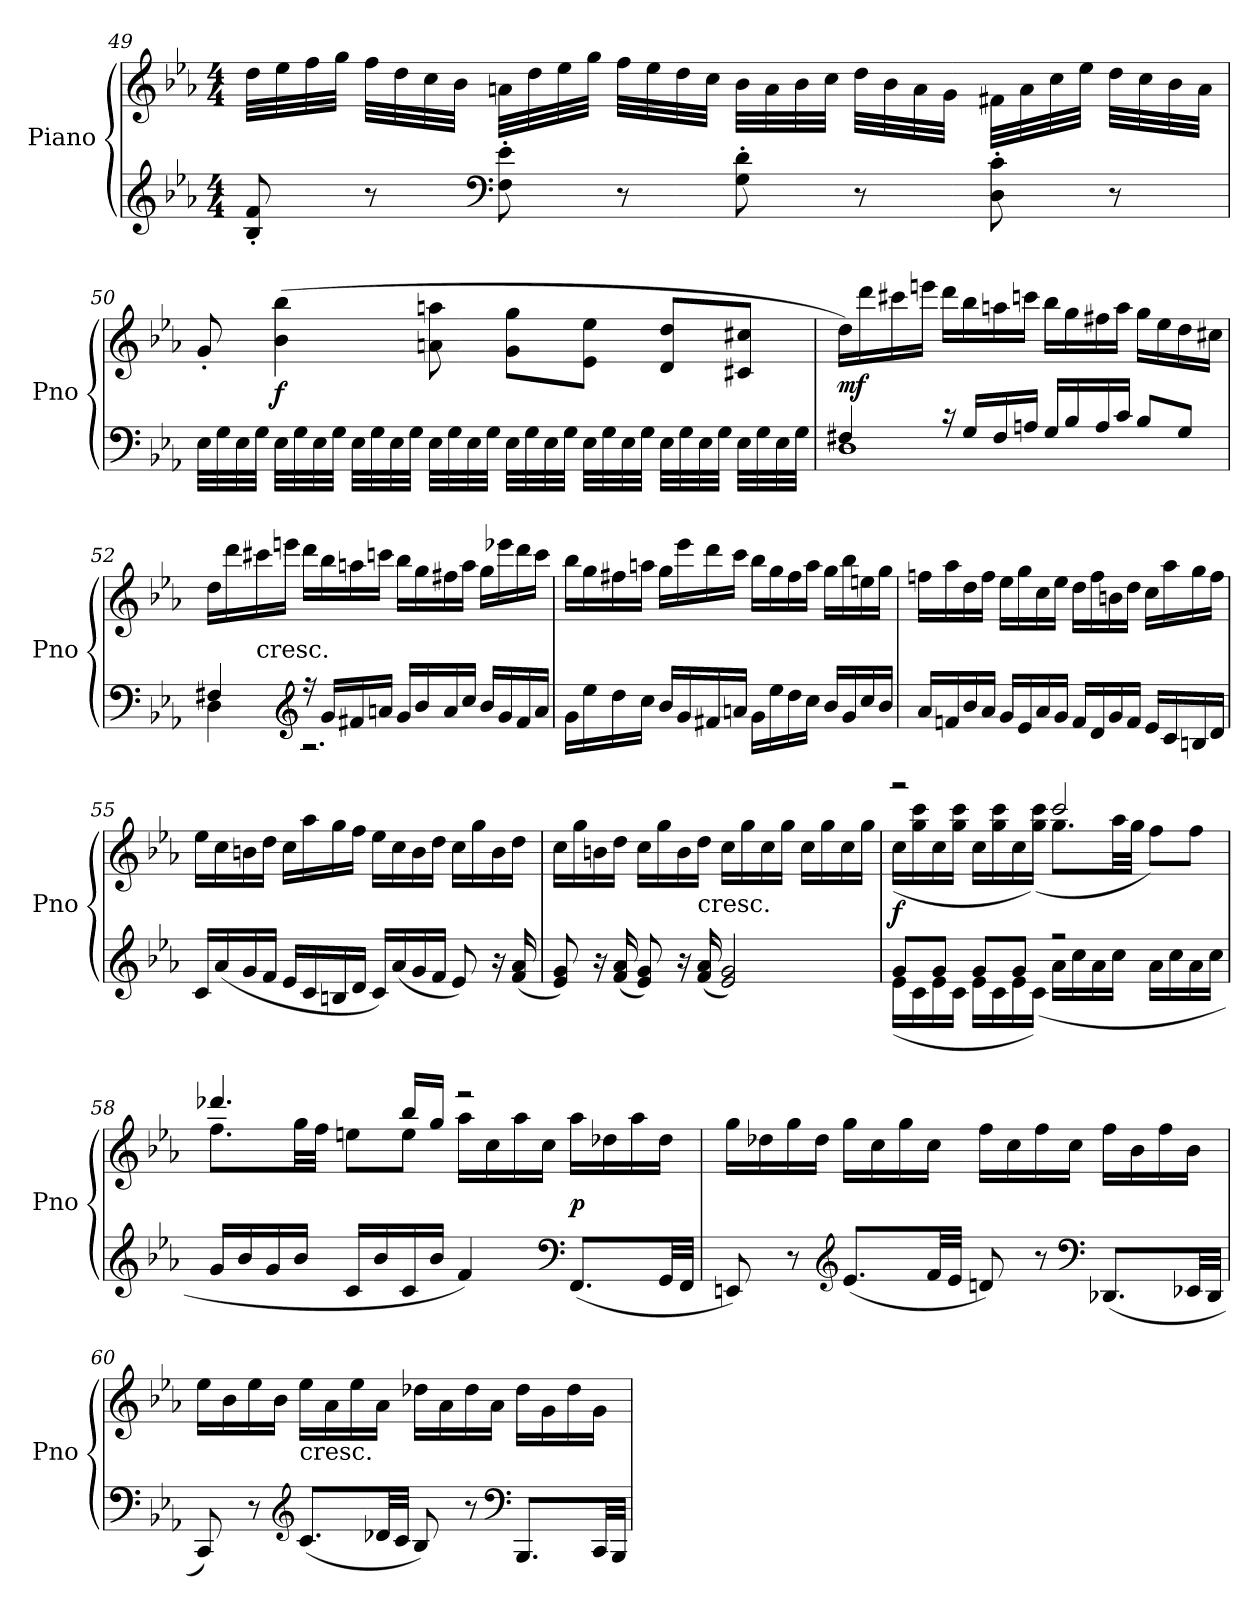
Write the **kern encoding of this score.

**kern	**kern	**dynam
*part1	*part1	*part1
*staff2	*staff1	*staff1/2
*I"Piano	*	*
*I'Pno	*	*
*clefG2	*clefG2	*
*k[b-e-a-]	*k[b-e-a-]	*
*E-:	*E-:	*
*M4/4	*M4/4	*
=49	=49	=49
8B-'/ 8f'/	32dd\LLL	.
.	32ee-\	.
.	32ff\	.
.	32gg\JJJ	.
8r	32ff\LLL	.
.	32dd\	.
.	32cc\	.
.	32b-\JJJ	.
*clefF4	*	*
8F'\ 8e-'\	32an\LLL	.
.	32dd\	.
.	32ee-\	.
.	32gg\JJJ	.
8r	32ff\LLL	.
.	32ee-\	.
.	32dd\	.
.	32cc\JJJ	.
8G'\ 8d'\	32b-\LLL	.
.	32a\	.
.	32b-\	.
.	32cc\JJJ	.
8r	32dd\LLL	.
.	32b-\	.
.	32a\	.
.	32g\JJJ	.
8D'\ 8c'\	32f#X\LLL	.
.	32a\	.
.	32cc\	.
.	32ee-\JJJ	.
8r	32dd\LLL	.
.	32cc\	.
.	32b-\	.
.	32a\JJJ	.
=50	=50	=50
32E-\LLL	8g'/	.
32G\	.	.
32E-\	.	.
32G\JJJ	.	.
32E-\LLL	(4b-\ 4bb-\	f
32G\	.	.
32E-\	.	.
32G\JJJ	.	.
32E-\LLL	.	.
32G\	.	.
32E-\	.	.
32G\JJJ	.	.
32E-\LLL	8an\ 8aan\	.
32G\	.	.
32E-\	.	.
32G\JJJ	.	.
32E-\LLL	8g\ 8gg\L	.
32G\	.	.
32E-\	.	.
32G\JJJ	.	.
32E-\LLL	8e-\ 8ee-\J	.
32G\	.	.
32E-\	.	.
32G\JJJ	.	.
32E-\LLL	8d/ 8dd/L	.
32G\	.	.
32E-\	.	.
32G\JJJ	.	.
32E-\LLL	8c#X/ 8cc#X/J	.
32G\	.	.
32E-\	.	.
32G\JJJ	.	.
=51	=51	=51
*^	*	*
4F#X/	1D	16dd\LL)	mf
.	.	16ddd\	.
.	.	16ccc#X\	.
.	.	16eeen\JJ	.
16r	.	16ddd\LL	.
16G/LL	.	16bb-\	.
16F#/	.	16aan\	.
16An/JJ	.	16cccn\JJ	.
16G/LL	.	16bb-\LL	.
16B-/	.	16gg\	.
16A/	.	16ff#X\	.
16c/JJ	.	16aa\JJ	.
8B-/L	.	16gg\LL	.
.	.	16ee-\	.
8G/J	.	16dd\	.
.	.	16cc#X\JJ	.
=52	=52	=52	=52
4F#X/	4D\	16dd\LL	.
.	.	16ddd\	.
!	!	!LO:TX:c:t=cresc.	!
.	.	16ccc#X\	.
.	.	16eeen\JJ	.
*clefG2	*	*	*
16r	2.r	16ddd\LL	.
16g/LL	.	16bb-\	.
16f#X/	.	16aan\	.
16an/JJ	.	16cccn\JJ	.
16g/LL	.	16bb-\LL	.
16b-/	.	16gg\	.
16a/	.	16ff#X\	.
16cc/JJ	.	16aa\JJ	.
16b-/LL	.	16gg\LL	.
16g/	.	16eee-X\	.
16f#/	.	16ddd\	.
16a/JJ	.	16ccc\JJ	.
*v	*v	*	*
=53	=53	=53
16g\LL	16bb-\LL	.
16ee-\	16gg\	.
16dd\	16ff#X\	.
16cc\JJ	16aan\JJ	.
16b-/LL	16gg\LL	.
16g/	16eee-\	.
16f#X/	16ddd\	.
16an/JJ	16ccc\JJ	.
16g\LL	16bb-\LL	.
16ee-\	16gg\	.
16dd\	16ff#\	.
16cc\JJ	16aa\JJ	.
16b-/LL	16gg\LL	.
16g/	16bb-\	.
16cc/	16een\	.
16b-/JJ	16gg\JJ	.
=54	=54	=54
16a-/LL	16ffn\LL	.
16fn/	16aa-\	.
16b-/	16dd\	.
16a-/JJ	16ff\JJ	.
16g/LL	16ee-\LL	.
16e-/	16gg\	.
16a-/	16cc\	.
16g/JJ	16ee-\JJ	.
16f/LL	16dd\LL	.
16d/	16ff\	.
16g/	16bn\	.
16f/JJ	16dd\JJ	.
16e-/LL	16cc\LL	.
16c/	16aa-\	.
16Bn/	16gg\	.
16d/JJ	16ff\JJ	.
=55	=55	=55
16c/LL	16ee-\LL	.
(16a-/	16cc\	.
16g/	16bn\	.
16f/JJ	16dd\JJ	.
16e-/LL	16cc\LL	.
16c/	16aa-\	.
16Bn/	16gg\	.
16d/JJ	16ff\JJ	.
16c/LL)	16ee-\LL	.
(16a-/	16cc\	.
16g/	16b\	.
16f/JJ	16dd\JJ	.
8e-/)	16cc\LL	.
.	16gg\	.
16r	16b\	.
(16f/ 16a-/	16dd\JJ	.
=56	=56	=56
8e-/ 8g/)	16cc\LL	.
.	16gg\	.
16r	16bn\	.
(16f/ 16a-/	16dd\JJ	.
8e-/ 8g/)	16cc\LL	.
.	16gg\	.
16r	16b\	.
!	!LO:TX:c:t=cresc.	!
(16f/ 16a-/	16dd\JJ	.
2e-/ 2g/)	16cc\LL	.
.	16gg\	.
.	16cc\	.
.	16gg\JJ	.
.	16cc\LL	.
.	16gg\	.
.	16cc\	.
.	16gg\JJ	.
=57	=57	=57
*^	*^	*
8g/L	(16e-\LL	2r	(16cc\LL	f
.	16c\	.	16gg\ 16ccc\	.
8g/J	16e-\	.	16cc\	.
.	16c\JJ	.	16gg\ 16ccc\JJ	.
8g/L	16e-\LL	.	16cc\LL	.
.	16c\	.	16gg\ 16ccc\	.
8g/J	16e-\	.	16cc\	.
.	(16c\JJ)	.	(16gg\ 16ccc\JJ)	.
2r	16a-\LL	2ccc/	8.gg\L	.
.	16cc\	.	.	.
.	16a-\	.	.	.
.	16cc\JJ	.	32aa-\LL	.
.	.	.	32gg\JJJ	.
.	16a-\LL	.	8ff\L)	.
.	16cc\	.	.	.
.	16a-\	.	8ff\J	.
.	16cc\JJ	.	.	.
*v	*v	*	*	*
=58	=58	=58	=58
16g/LL	4.ddd-X/	8.ff\L	.
16b-/	.	.	.
16g/	.	.	.
16b-/JJ	.	32gg\LL	.
.	.	32ff\JJJ	.
16c/LL	.	8een\L	.
16b-/	.	.	.
16c/	16bb-/LL	8ee\J	.
16b-/JJ	16gg/JJ	.	.
4f/)	2r	16aa-\LL	.
.	.	16cc\	.
.	.	16aa-\	.
.	.	16cc\JJ	.
*clefF4	*	*	*
(8.FF/L	.	16aa-\LL	p
.	.	16dd-X\	.
.	.	16aa-\	.
32GG/LL	.	16dd-\JJ	.
32FF/JJJ	.	.	.
*	*v	*v	*
=59	=59	=59
8EEn/)	16gg\LL	.
.	16dd-X\	.
8r	16gg\	.
.	16dd-\JJ	.
*clefG2	*	*
(8.e-/L	16gg\LL	.
.	16cc\	.
.	16gg\	.
32f/LL	16cc\JJ	.
32e-/JJJ	.	.
8dn/)	16ff\LL	.
.	16cc\	.
8r	16ff\	.
.	16cc\JJ	.
*clefF4	*	*
(8.DD-X/L	16ff\LL	.
.	16b-\	.
.	16ff\	.
32EE-X/LL	16b-\JJ	.
32DD-/JJJ	.	.
=60	=60	=60
8CC/)	16ee-\LL	.
.	16b-\	.
8r	16ee-\	.
.	16b-\JJ	.
*clefG2	*	*
!	!LO:TX:c:t=cresc.	!
(8.c/L	16ee-\LL	.
.	16a-\	.
.	16ee-\	.
32d-X/LL	16a-\JJ	.
32c/JJJ	.	.
8B-/)	16dd-X\LL	.
.	16a-\	.
8r	16dd-\	.
.	16a-\JJ	.
*clefF4	*	*
8.BBB-/L	16dd-\LL	.
.	16g\	.
.	16dd-\	.
32CC/LL	16g\JJ	.
32BBB-/JJJ	.	.
=	=	=
*-	*-	*-
